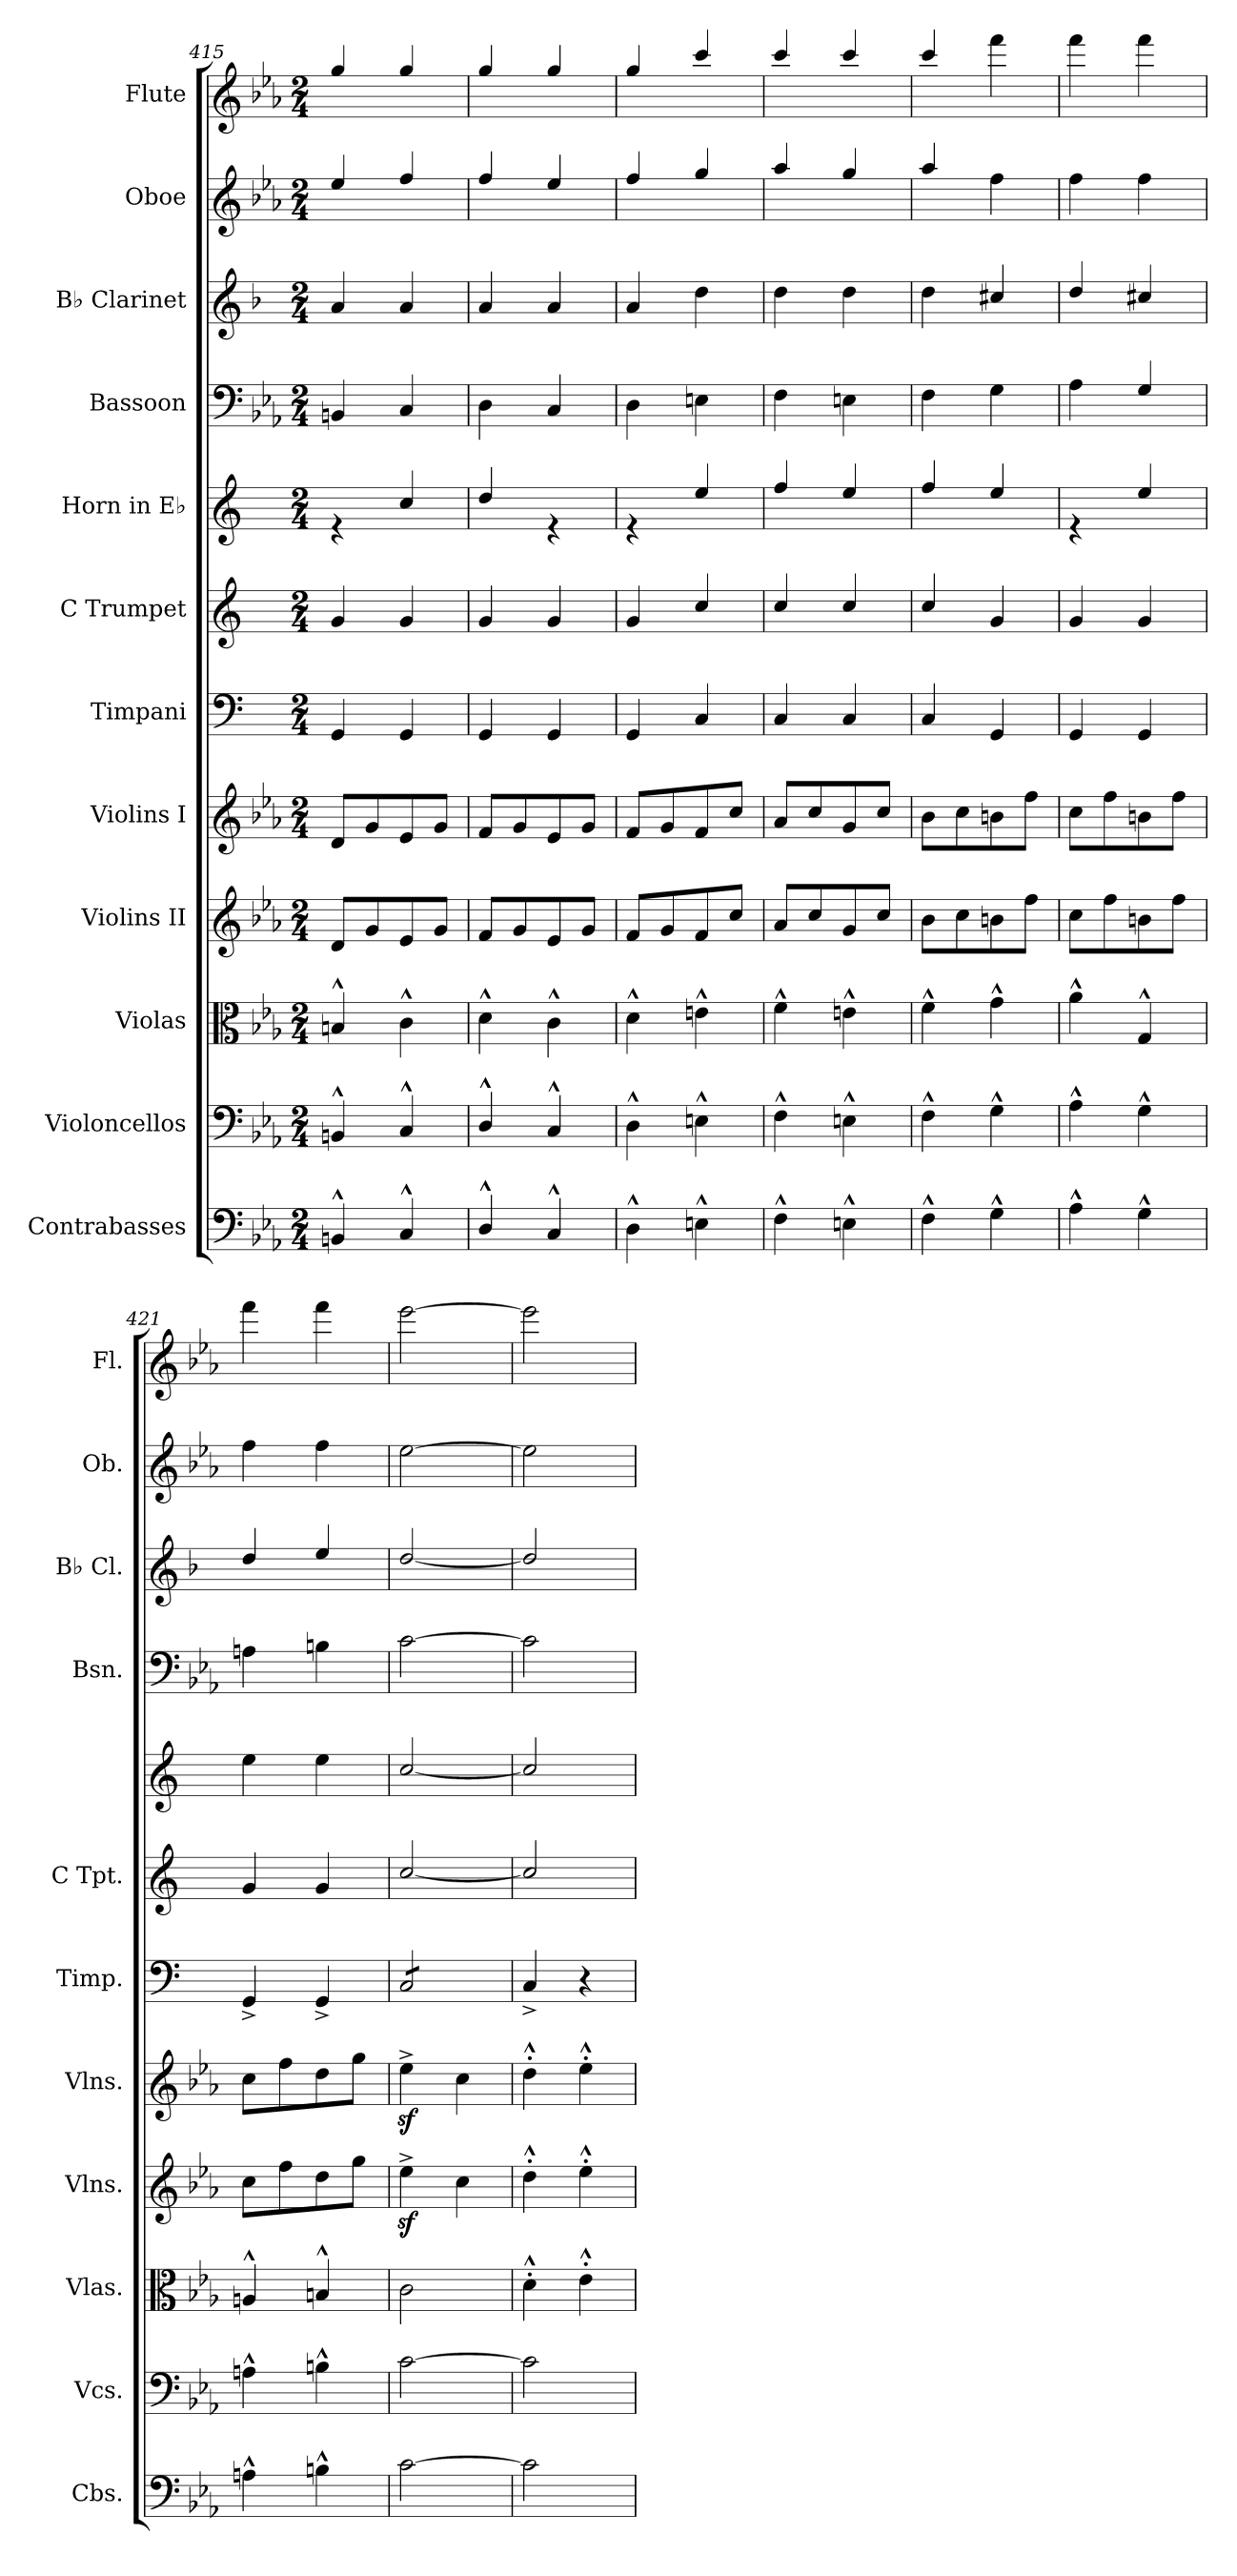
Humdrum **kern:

**kern	**kern	**kern	**kern	**kern	**kern	**kern	**kern	**kern	**kern	**kern	**kern
*part12	*part11	*part10	*part9	*part8	*part7	*part6	*part5	*part4	*part3	*part2	*part1
*staff12	*staff11	*staff10	*staff9	*staff8	*staff7	*staff6	*staff5	*staff4	*staff3	*staff2	*staff1
*I"Contrabasses	*I"Violoncellos	*I"Violas	*I"Violins II	*I"Violins I	*I"Timpani	*I"C Trumpet	*I"Horn in E♭	*I"Bassoon	*I"B♭ Clarinet	*I"Oboe	*I"Flute
*I'Cbs.	*I'Vcs.	*I'Vlas.	*I'Vlns.	*I'Vlns.	*I'Timp.	*I'C Tpt.	*	*I'Bsn.	*I'B♭ Cl.	*I'Ob.	*I'Fl.
*clefF4	*clefF4	*clefC3	*clefG2	*clefG2	*clefF4	*clefG2	*clefG2	*clefF4	*clefG2	*clefG2	*clefG2
*ITrd7c12	*	*	*	*	*	*	*ITrd4c7	*	*ITrd1c2	*	*
*k[b-e-a-]	*k[b-e-a-]	*k[b-e-a-]	*k[b-e-a-]	*k[b-e-a-]	*k[]	*k[]	*k[b-]	*k[b-e-a-]	*k[b-e-a-]	*k[b-e-a-]	*k[b-e-a-]
*M2/4	*M2/4	*M2/4	*M2/4	*M2/4	*M2/4	*M2/4	*M2/4	*M2/4	*M2/4	*M2/4	*M2/4
=415	=415	=415	=415	=415	=415	=415	=415	=415	=415	=415	=415
4BBBn^^/	4BBn^^/	4Bn^^/	8d/L	8d/L	4GG/	4g/	4re	4BBn/	4g/	4ee-/	4gg/
.	.	.	8g/	8g/	.	.	.	.	.	.	.
4CC^^/	4C^^/	4c^^\	8e-/	8e-/	4GG/	4g/	4f/	4C/	4g/	4ff/	4gg/
.	.	.	8g/J	8g/J	.	.	.	.	.	.	.
=416	=416	=416	=416	=416	=416	=416	=416	=416	=416	=416	=416
4DD^^/	4D^^/	4d^^\	8f/L	8f/L	4GG/	4g/	4g/	4D\	4g/	4ff/	4gg/
.	.	.	8g/	8g/	.	.	.	.	.	.	.
4CC^^/	4C^^/	4c^^\	8e-/	8e-/	4GG/	4g/	4re	4C/	4g/	4ee-/	4gg/
.	.	.	8g/J	8g/J	.	.	.	.	.	.	.
=417	=417	=417	=417	=417	=417	=417	=417	=417	=417	=417	=417
4DD^^\	4D^^\	4d^^\	8f/L	8f/L	4GG/	4g/	4re	4D\	4g/	4ff/	4gg/
.	.	.	8g/	8g/	.	.	.	.	.	.	.
4EEn^^\	4En^^\	4en^^\	8f/	8f/	4C/	4cc/	4a/	4En\	4cc\	4gg/	4ccc/
.	.	.	8cc/J	8cc/J	.	.	.	.	.	.	.
=418	=418	=418	=418	=418	=418	=418	=418	=418	=418	=418	=418
4FF^^\	4F^^\	4f^^\	8a-/L	8a-/L	4C/	4cc/	4b-/	4F\	4cc\	4aa-/	4ccc/
.	.	.	8cc/	8cc/	.	.	.	.	.	.	.
4EEn^^\	4En^^\	4en^^\	8g/	8g/	4C/	4cc/	4a/	4En\	4cc\	4gg/	4ccc/
.	.	.	8cc/J	8cc/J	.	.	.	.	.	.	.
=419	=419	=419	=419	=419	=419	=419	=419	=419	=419	=419	=419
4FF^^\	4F^^\	4f^^\	8b-\L	8b-\L	4C/	4cc/	4b-/	4F\	4cc\	4aa-/	4ccc/
.	.	.	8cc\	8cc\	.	.	.	.	.	.	.
4GG^^\	4G^^\	4g^^\	8bn\	8bn\	4GG/	4g/	4a/	4G\	4bn/	4ff\	4fff\
.	.	.	8ff\J	8ff\J	.	.	.	.	.	.	.
=420	=420	=420	=420	=420	=420	=420	=420	=420	=420	=420	=420
4AA-^^\	4A-^^\	4a-^^\	8cc\L	8cc\L	4GG/	4g/	4re	4A-\	4cc/	4ff\	4fff\
.	.	.	8ff\	8ff\	.	.	.	.	.	.	.
4GG^^\	4G^^\	4G^^/	8bn\	8bn\	4GG/	4g/	4a/	4G/	4bn/	4ff\	4fff\
.	.	.	8ff\J	8ff\J	.	.	.	.	.	.	.
=421	=421	=421	=421	=421	=421	=421	=421	=421	=421	=421	=421
4AAn^^\	4An^^\	4An^^/	8cc\L	8cc\L	4GG^/	4g/	4a\	4An\	4cc/	4ff\	4fff\
.	.	.	8ff\	8ff\	.	.	.	.	.	.	.
4BBn^^\	4Bn^^\	4Bn^^/	8dd\	8dd\	4GG^/	4g/	4a\	4Bn\	4dd/	4ff\	4fff\
.	.	.	8gg\J	8gg\J	.	.	.	.	.	.	.
=422	=422	=422	=422	=422	=422	=422	=422	=422	=422	=422	=422
*	*	*	*	*	*tremolo	*	*	*	*	*	*
[2C\	[2c\	2c\	4ee-z<^\	4ee-z<^\	8C/L	[2cc/	[2f/	[2c\	[2cc/	[2ee-\	[2eee-\
.	.	.	.	.	8C/	.	.	.	.	.	.
.	.	.	4cc\	4cc\	8C/	.	.	.	.	.	.
.	.	.	.	.	8C/J	.	.	.	.	.	.
*	*	*	*	*	*Xtremolo	*	*	*	*	*	*
=423	=423	=423	=423	=423	=423	=423	=423	=423	=423	=423	=423
2C\]	2c\]	4d'^^\	4dd'^^\	4dd'^^\	4C^/	2cc/]	2f/]	2c\]	2cc/]	2ee-\]	2eee-\]
.	.	4e-'^^\	4ee-'^^\	4ee-'^^\	4r	.	.	.	.	.	.
=	=	=	=	=	=	=	=	=	=	=	=
*-	*-	*-	*-	*-	*-	*-	*-	*-	*-	*-	*-
